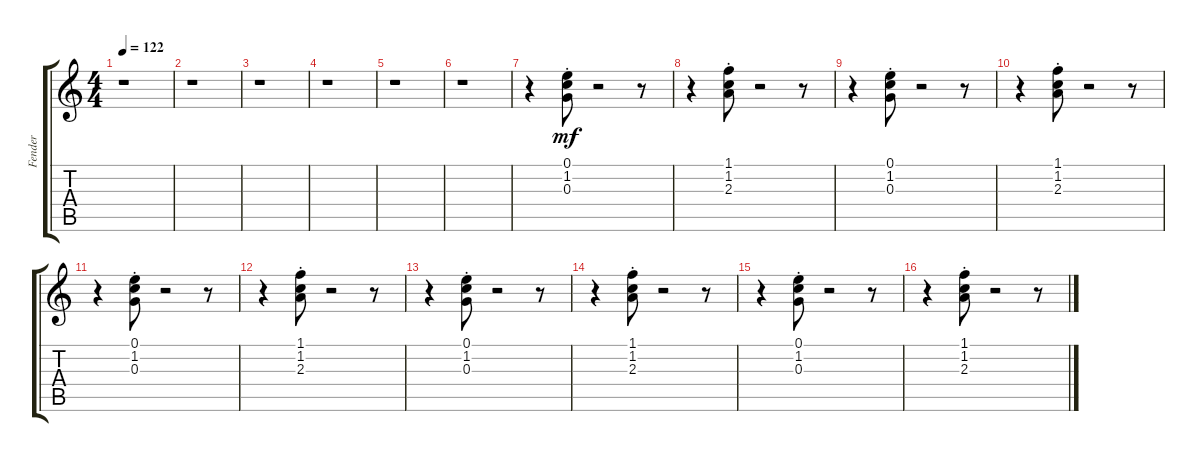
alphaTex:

\track ("Fender" "Fender") {instrument electricguitarclean}
\staff {score tabs}
\tuning (E4 B3 G3 D3 A2 E2) {hide}
\ts (4 4)
\tempo 122
\clef g2
\ks c
r.1{dy mf instrument electricguitarclean} |
r.1 |
r.1 |
r.1 |
r.1 |
r.1 |
r.4 (0.1{st} 1.2{st} 0.3{st}).8 r.2 r.8 |
r.4 (1.1{st} 1.2{st} 2.3{st}).8 r.2 r.8 |
r.4 (0.1{st} 1.2{st} 0.3{st}).8 r.2 r.8 |
r.4 (1.1{st} 1.2{st} 2.3{st}).8 r.2 r.8 |
r.4 (0.1{st} 1.2{st} 0.3{st}).8 r.2 r.8 |
r.4 (1.1{st} 1.2{st} 2.3{st}).8 r.2 r.8 |
r.4 (0.1{st} 1.2{st} 0.3{st}).8 r.2 r.8 |
r.4 (1.1{st} 1.2{st} 2.3{st}).8 r.2 r.8 |
r.4 (0.1{st} 1.2{st} 0.3{st}).8 r.2 r.8 |
r.4 (1.1{st} 1.2{st} 2.3{st}).8 r.2 r.8
